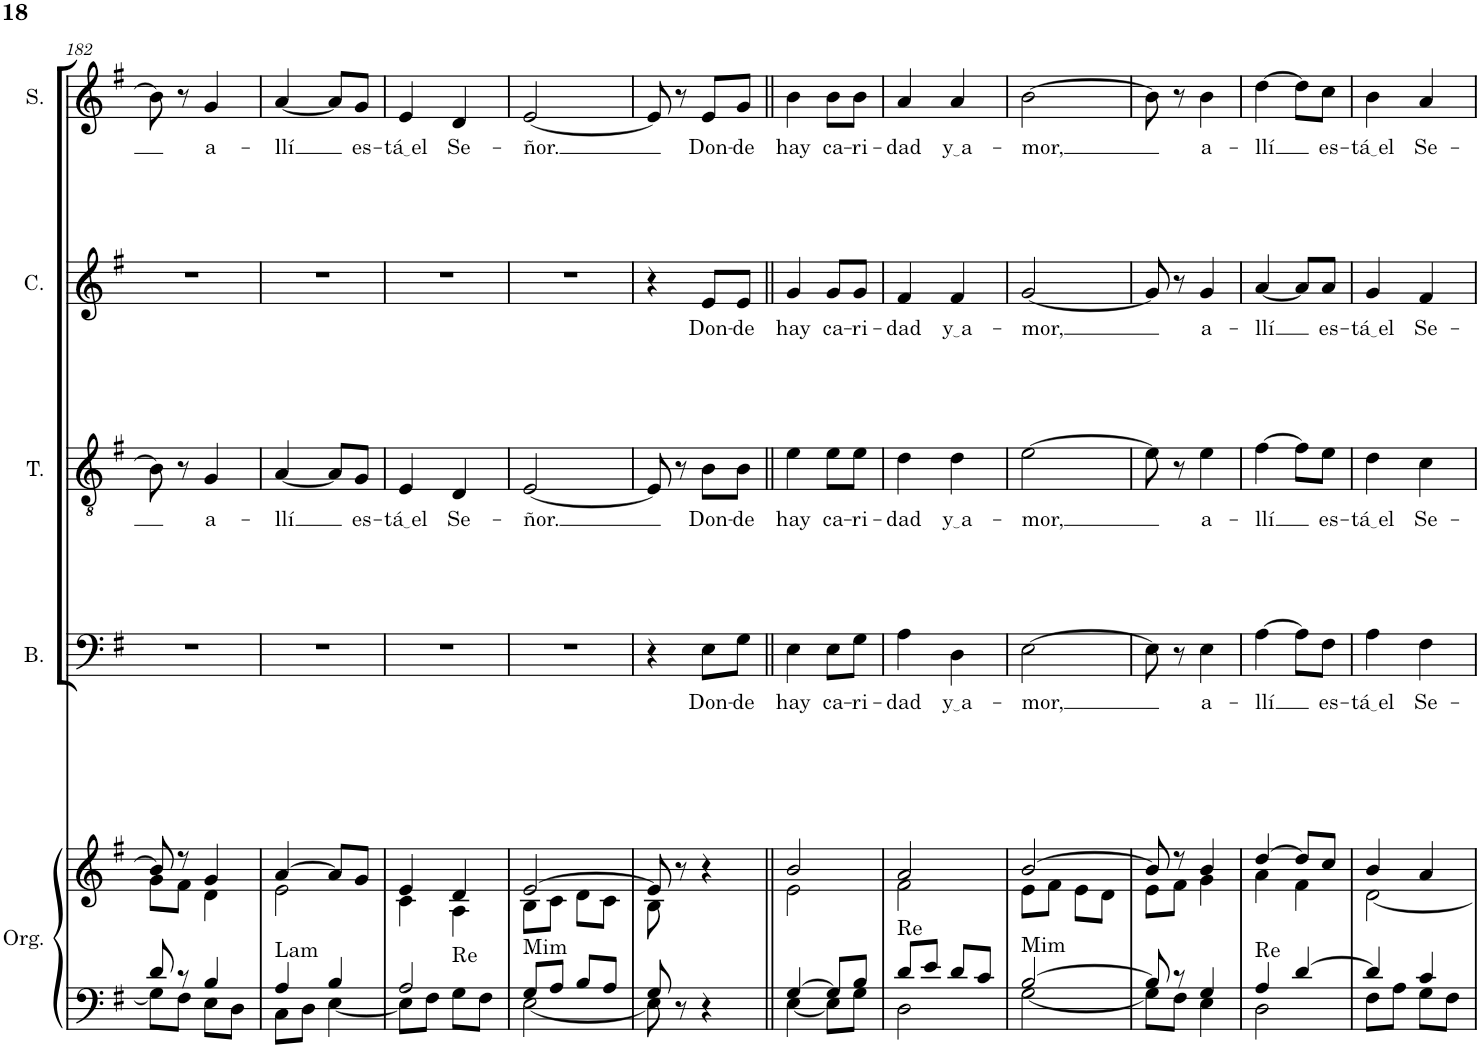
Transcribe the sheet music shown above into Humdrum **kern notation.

**kern	**kern	**harte	**kern	**text	**kern	**text	**kern	**text	**kern	**text
*part5	*part5	*part5	*part4	*part4	*part3	*part3	*part2	*part2	*part1	*part1
*staff6	*staff5	*	*staff4	*staff4	*staff3	*staff3	*staff2	*staff2	*staff1	*staff1
*I"Órgano	*	*	*I"Bajo	*	*I"Tenor	*	*I"Contralto	*	*I"Soprano	*
*	*	*	*I'B.	*	*I'T.	*	*I'C.	*	*I'S.	*
!!LO:PB:g=z
*clefF4	*clefG2	*	*clefF4	*	*clefGv2	*	*clefG2	*	*clefG2	*
*k[f#]	*k[f#]	*	*k[f#]	*	*k[f#]	*	*k[f#]	*	*k[f#]	*
*M2/4	*M2/4	*	*M2/4	*	*M2/4	*	*M2/4	*	*M2/4	*
=182	=182	=182	=182	=182	=182	=182	=182	=182	=182	=182
*^	*^	*	*	*	*	*	*	*	*	*
8d/	8G\L]	8b/]	8g\L	.	2r	.	8B\]	.	2r	.	8b\]	.
8r	8F#\J	8r	8f#\J	.	.	.	8r	.	.	.	8r	.
!	!	!	!	!	!	!	!	!LO:LY:b	!	!	!	!LO:LY:b
4B/	8E\L	4g/	4d\	.	.	.	4G/	a-	.	.	4g/	a-
.	8D\J	.	.	.	.	.	.	.	.	.	.	.
=183	=183	=183	=183	=183	=183	=183	=183	=183	=183	=183	=183	=183
!	!	!	!	!LO:H:kt=Lam	!	!	!	!LO:LY:b	!	!	!	!LO:LY:b
4A/	8C\L	[4a/	2e\	N	2r	.	[4A/	-llí	2r	.	[4a/	-llí
.	8D\J	.	.	.	.	.	.	.	.	.	.	.
4B/	[4E\	8a/L]	.	.	.	.	8A/L]	.	.	.	8a/L]	.
!	!	!	!	!	!	!	!	!LO:LY:b	!	!	!	!LO:LY:b
.	.	8g/J	.	.	.	.	8G/J	es-	.	.	8g/J	es-
=184	=184	=184	=184	=184	=184	=184	=184	=184	=184	=184	=184	=184
!	!	!	!	!LO:H:kt=Re	!	!	!	!LO:LY:b	!	!	!	!LO:LY:b
2A/	8E\L]	4e/	4c\	N	2r	.	4E/	tá el	2r	.	4e/	tá el
.	8F#\J	.	.	.	.	.	.	.	.	.	.	.
!	!	!	!	!	!	!	!	!LO:LY:b	!	!	!	!LO:LY:b
.	8G\L	4d/	4A\	.	.	.	4D/	Se-	.	.	4d/	Se-
.	8F#\J	.	.	.	.	.	.	.	.	.	.	.
=185	=185	=185	=185	=185	=185	=185	=185	=185	=185	=185	=185	=185
!	!	!	!	!LO:H:kt=Mim	!	!	!	!LO:LY:b	!	!	!	!LO:LY:b
8G/L	[2E\	[2e/	8B\L	N	2r	.	[2E/	-ñor.	2r	.	[2e/	-ñor.
8A/J	.	.	8c\J	.	.	.	.	.	.	.	.	.
8B/L	.	.	8d\L	.	.	.	.	.	.	.	.	.
8A/J	.	.	8c\J	.	.	.	.	.	.	.	.	.
=186	=186	=186	=186	=186	=186	=186	=186	=186	=186	=186	=186	=186
8G/	8E\]	8e/]	8B\	.	4r	.	8E/]	.	4r	.	8e/]	.
8r	4.ryy	8r	4.ryy	.	.	.	8r	.	.	.	8r	.
!	!	!	!	!	!	!LO:LY:b	!	!LO:LY:b	!	!LO:LY:b	!	!LO:LY:b
4r	.	4r	.	.	8E\L	Don-	8B\L	Don-	8e/L	Don-	8e/L	Don-
!	!	!	!	!	!	!LO:LY:b	!	!LO:LY:b	!	!LO:LY:b	!	!LO:LY:b
.	.	.	.	.	8G\J	-de	8B\J	-de	8e/J	-de	8g/J	-de
=187||	=187||	=187||	=187||	=187||	=187||	=187||	=187||	=187||	=187||	=187||	=187||	=187||
!	!	!	!	!	!	!LO:LY:b	!	!LO:LY:b	!	!LO:LY:b	!	!LO:LY:b
[4G/	[4E\	2b/	2e\	.	4E\	hay	4e\	hay	4g/	hay	4b\	hay
!	!	!	!	!	!	!LO:LY:b	!	!LO:LY:b	!	!LO:LY:b	!	!LO:LY:b
8G/L]	8E\L]	.	.	.	8E\L	ca-	8e\L	ca-	8g/L	ca-	8b\L	ca-
!	!	!	!	!	!	!LO:LY:b	!	!LO:LY:b	!	!LO:LY:b	!	!LO:LY:b
8B/J	8G\J	.	.	.	8G\J	-ri-	8e\J	-ri-	8g/J	-ri-	8b\J	-ri-
=188	=188	=188	=188	=188	=188	=188	=188	=188	=188	=188	=188	=188
!	!	!	!	!LO:H:kt=Re	!	!LO:LY:b	!	!LO:LY:b	!	!LO:LY:b	!	!LO:LY:b
8d/L	2D\	2a/	2f#\	N	4A\	-dad	4d\	-dad	4f#/	-dad	4a/	-dad
8e/J	.	.	.	.	.	.	.	.	.	.	.	.
!	!	!	!	!	!	!LO:LY:b	!	!LO:LY:b	!	!LO:LY:b	!	!LO:LY:b
8d/L	.	.	.	.	4D\	y a	4d\	y a	4f#/	y a	4a/	y a
8c/J	.	.	.	.	.	.	.	.	.	.	.	.
=189	=189	=189	=189	=189	=189	=189	=189	=189	=189	=189	=189	=189
!	!	!	!	!LO:H:kt=Mim	!	!LO:LY:b	!	!LO:LY:b	!	!LO:LY:b	!	!LO:LY:b
[2B/	[2G\	[2b/	8e\L	N	[2E\	-mor,	[2e\	-mor,	[2g/	-mor,	[2b\	-mor,
.	.	.	8f#\J	.	.	.	.	.	.	.	.	.
.	.	.	8e\L	.	.	.	.	.	.	.	.	.
.	.	.	8d\J	.	.	.	.	.	.	.	.	.
=190	=190	=190	=190	=190	=190	=190	=190	=190	=190	=190	=190	=190
8B/]	8G\L]	8b/]	8e\L	.	8E\]	.	8e\]	.	8g/]	.	8b\]	.
8r	8F#\J	8r	8f#\J	.	8r	.	8r	.	8r	.	8r	.
!	!	!	!	!	!	!LO:LY:b	!	!LO:LY:b	!	!LO:LY:b	!	!LO:LY:b
4G/	4E\	4b/	4g\	.	4E\	a-	4e\	a-	4g/	a-	4b\	a-
=191	=191	=191	=191	=191	=191	=191	=191	=191	=191	=191	=191	=191
!	!	!	!	!LO:H:kt=Re	!	!LO:LY:b	!	!LO:LY:b	!	!LO:LY:b	!	!LO:LY:b
4A/	2D\	[4dd/	4a\	N	[4A\	-llí	[4f#\	-llí	[4a/	-llí	[4dd\	-llí
[4d/	.	8dd/L]	4f#\	.	8A\L]	.	8f#\L]	.	8a/L]	.	8dd\L]	.
!	!	!	!	!	!	!LO:LY:b	!	!LO:LY:b	!	!LO:LY:b	!	!LO:LY:b
.	.	8cc/J	.	.	8F#\J	es-	8e\J	es-	8a/J	es-	8cc\J	es-
=192	=192	=192	=192	=192	=192	=192	=192	=192	=192	=192	=192	=192
!	!	!	!	!	!	!LO:LY:b	!	!LO:LY:b	!	!LO:LY:b	!	!LO:LY:b
4d/]	8F#\L	4b/	[2d\	.	4A\	tá el	4d\	tá el	4g/	tá el	4b\	tá el
.	8A\J	.	.	.	.	.	.	.	.	.	.	.
!	!	!	!	!	!	!LO:LY:b	!	!LO:LY:b	!	!LO:LY:b	!	!LO:LY:b
4c/	8G\L	4a/	.	.	4F#\	Se-	4c\	Se-	4f#/	Se-	4a/	Se-
.	8F#\J	.	.	.	.	.	.	.	.	.	.	.
*v	*v	*	*	*	*	*	*	*	*	*	*	*
*	*v	*v	*	*	*	*	*	*	*	*	*
=	=	=	=	=	=	=	=	=	=	=
*-	*-	*-	*-	*-	*-	*-	*-	*-	*-	*-
